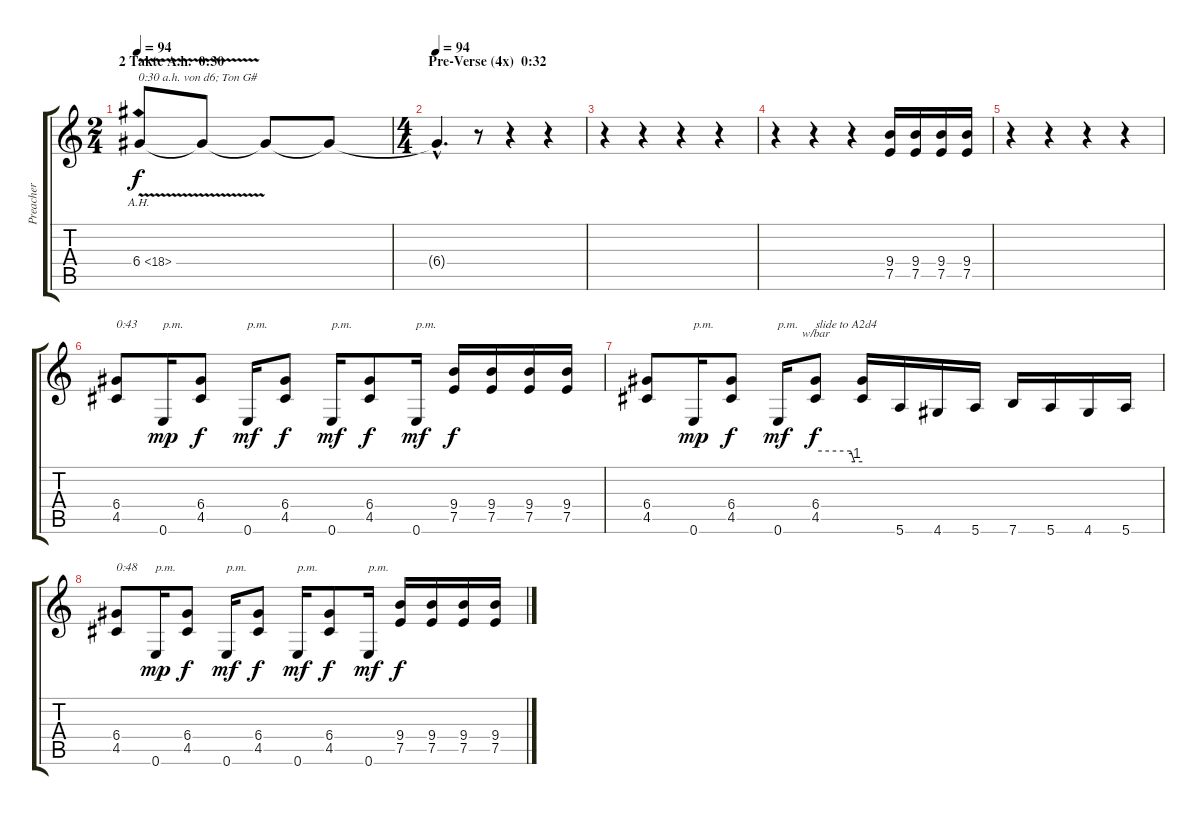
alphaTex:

\track ("Preacher" "Preacher") {instrument distortionguitar}
\staff {score tabs}
\tuning (E4 B3 G3 D3 A2 E2) {hide}
\ts (2 4)
\section ("" "2 Takte A.h.  0:30")
\tempo 94
\clef g2
\ks c
6.4{ah 12 v}.8{txt "0:30 a.h. von d6; Ton G#" dy f volume 10 instrument guitarharmonics} 6.4{t}.8 6.4{t}.8 6.4{t}.8 |
\ts (4 4)
\section ("" "Pre-Verse (4x)  0:32")
\tempo 94
6.4{hac t}.4{d} r.8 r.4 r.4 |
r.4 r.4 r.4 r.4 |
r.4 r.4 r.4{volume 13 instrument distortionguitar} (9.4 7.5).16 (9.4 7.5).16 (9.4 7.5).16 (9.4 7.5).16 |
r.4 r.4 r.4 r.4 |
(6.4 4.5).8{txt "0:43"} 0.6.16{txt "p.m." dy mp} (6.4 4.5).8{dy f} 0.6.16{txt "p.m." dy mf} (6.4 4.5).8{dy f} 0.6.16{txt "p.m." dy mf} (6.4 4.5).8{dy f} 0.6.16{txt "p.m." dy mf} (9.4 7.5).16{dy f} (9.4 7.5).16 (9.4 7.5).16 (9.4 7.5).16 |
(6.4 4.5).8 0.6.16{txt "p.m." dy mp} (6.4 4.5).8{dy f} 0.6.16{txt "p.m." dy mf} (6.4 4.5).8{tbe (custom default 0 0 45 0 50 -4 60 -4) txt "slide to A2d4" dy f} (6.4{t} 4.5{t}).16 5.6.16 4.6.16 5.6.16 7.6.16 5.6.16 4.6.16 5.6.16 |
(6.4 4.5).8{txt "0:48"} 0.6.16{txt "p.m." dy mp} (6.4 4.5).8{dy f} 0.6.16{txt "p.m." dy mf} (6.4 4.5).8{dy f} 0.6.16{txt "p.m." dy mf} (6.4 4.5).8{dy f} 0.6.16{txt "p.m." dy mf} (9.4 7.5).16{dy f} (9.4 7.5).16 (9.4 7.5).16 (9.4 7.5).16
